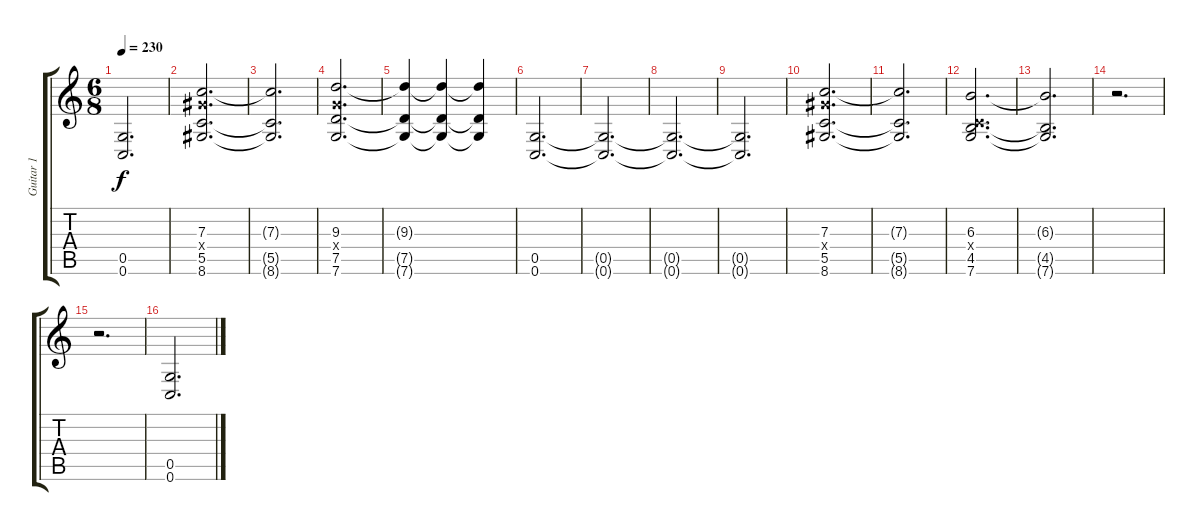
\track ("Guitar 1" "Guitar 1") {instrument distortionguitar}
\staff {score tabs}
\tuning (D4 A3 F3 C3 G2 C2) {hide}
\ts (6 8)
\tempo 230
\clef g2
\ks c
(0.5{t} 0.6{t}).2{d dy f} |
(7.3 8.4{x} 5.5 8.6).2{d} |
(7.3{t} 5.5{t} 8.6{t}).2{d} |
(9.3 7.4{x} 7.5 7.6).2{d} |
(9.3{t} 7.5{t} 7.6{t}).4 (9.3{t} 7.5{t} 7.6{t}).4 (9.3{t} 7.5{t} 7.6{t}).4 |
(0.5 0.6).2{d} |
(0.5{t} 0.6{t}).2{d} |
(0.5{t} 0.6{t}).2{d} |
(0.5{t} 0.6{t}).2{d} |
(7.3 8.4{x} 5.5 8.6).2{d} |
(7.3{t} 5.5{t} 8.6{t}).2{d} |
(6.3 0.4{x} 4.5 7.6).2{d} |
(6.3{t} 4.5{t} 7.6{t}).2{d} |
r.2{d} |
r.2{d} |
(0.5 0.6).2{d}
